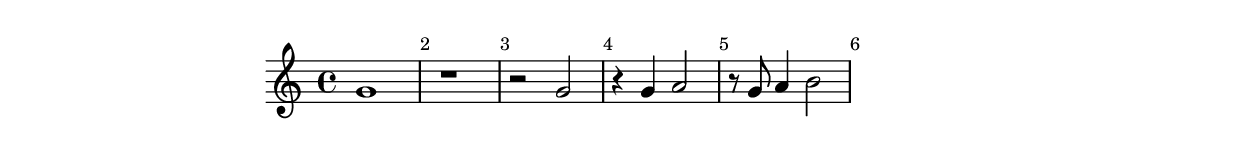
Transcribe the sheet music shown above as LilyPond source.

\version "2.19.83"

\paper{
  indent=0\mm
  line-width=120\mm
  oddFooterMarkup=##f
  oddHeaderMarkup=##f
  bookTitleMarkup = ##f
  scoreTitleMarkup = ##f
}

\relative g' {
  \override Score.BarNumber.break-visibility = ##(#t #t #t)
  \time 4/4
  g1 
  r1 
  r2 g 
  r4 g4 a2
  r8 g8 a4 b2
}
